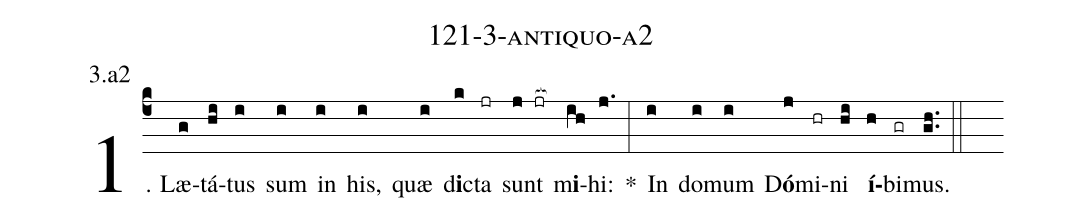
name: 121-3-antiquo-a2;
annotation: 3.a2;
%%
(c4)1. Læ(g)tá(hi)tus(i) sum(i) in(i) his,(i) quæ(i) d<b>i</b>c(k)ta(jr) sunt(j jr[ocb:1{]) m<b>i</b>(ih[ocb:0}])hi:(j.) *(:) In(i) do(i)mum(i) D<b>ó</b>(j)mi(hr)ni(hi) <b>í</b>(h)bi(gr)mus.(gh..) (::)
